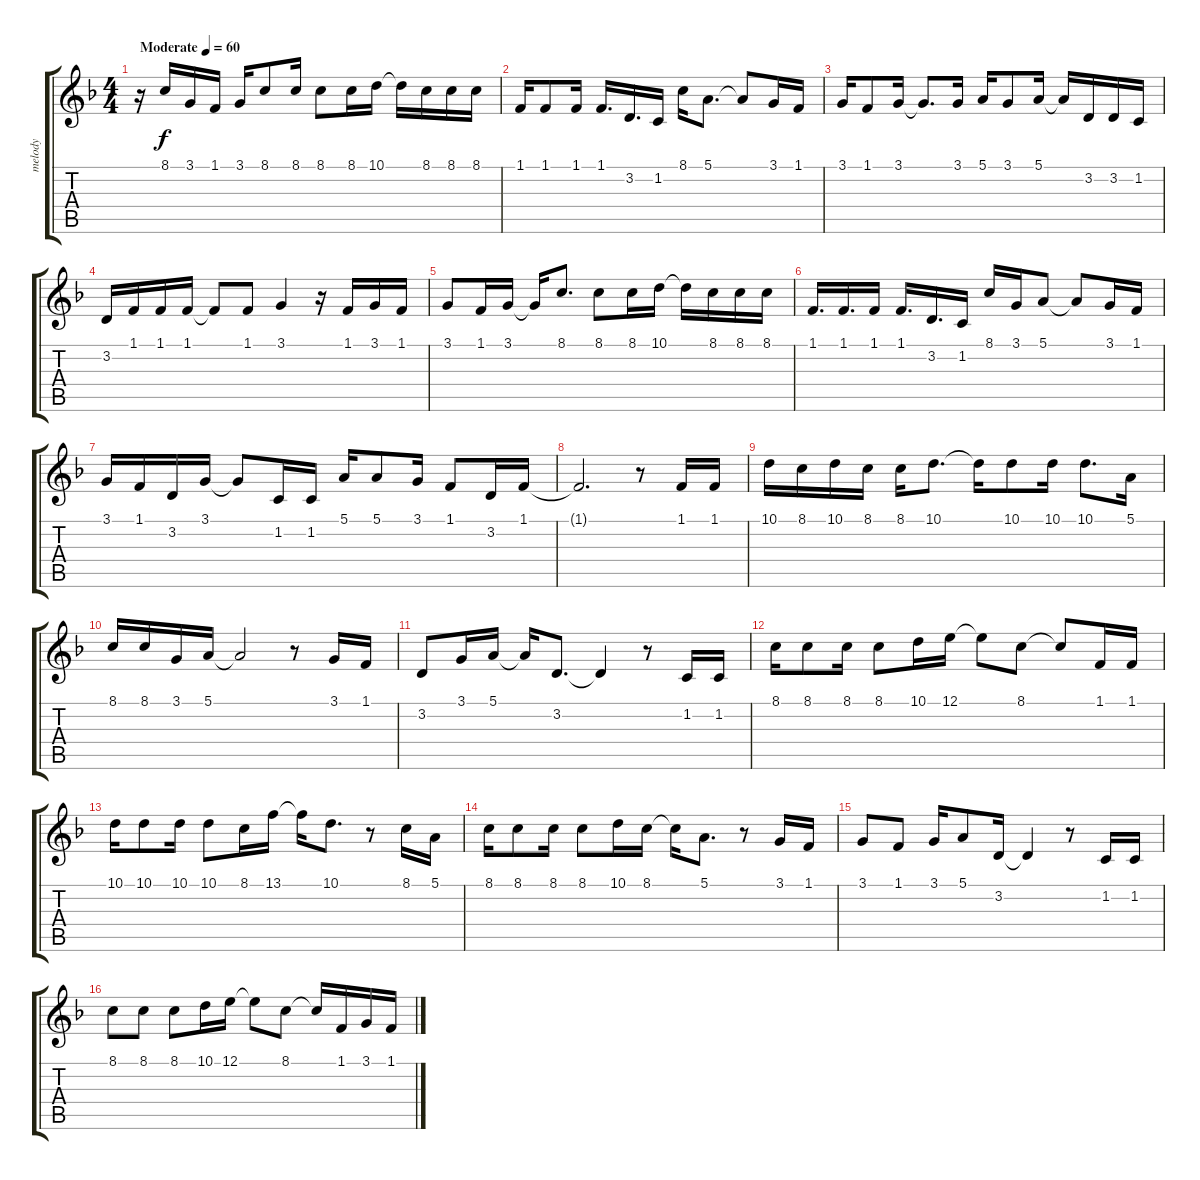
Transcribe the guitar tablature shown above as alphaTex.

\track ("melody" "melody") {instrument flute}
\staff {score tabs}
\tuning (E4 B3 G3 D3 A2 E2) {hide}
\ts (4 4)
\tempo (60 "Moderate")
\clef g2
\ks f
r.16{dy f instrument flute} 8.1.16 3.1.16 1.1.16 3.1.16 8.1.8 8.1.16 8.1.8 8.1.16 10.1.16 10.1{t}.16 8.1.16 8.1.16 8.1.16 |
1.1.16 1.1.8 1.1.16 1.1.16{d} 3.2.16{d} 1.2.16 8.1.16 5.1.8{d} 5.1{t}.8 3.1.16 1.1.16 |
3.1.16 1.1.8 3.1.16 3.1{t}.8{d} 3.1.16 5.1.16 3.1.8 5.1.16 5.1{t}.16 3.2.16 3.2.16 1.2.16 |
3.2.16 1.1.16 1.1.16 1.1.16 1.1{t}.8 1.1.8 3.1.4 r.16 1.1.16 3.1.16 1.1.16 |
3.1.8 1.1.16 3.1.16 3.1{t}.16 8.1.8{d} 8.1.8 8.1.16 10.1.16 10.1{t}.16 8.1.16 8.1.16 8.1.16 |
1.1.16{d} 1.1.16{d} 1.1.16 1.1.16{d} 3.2.16{d} 1.2.16 8.1.16 3.1.16 5.1.8 5.1{t}.8 3.1.16 1.1.16 |
3.1.16 1.1.16 3.2.16 3.1.16 3.1{t}.8 1.2.16 1.2.16 5.1.16 5.1.8 3.1.16 1.1.8 3.2.16 1.1.16 |
1.1{t}.2{d} r.8 1.1.16 1.1.16 |
10.1.16 8.1.16 10.1.16 8.1.16 8.1.16 10.1.8{d} 10.1{t}.16 10.1.8 10.1.16 10.1.8{d} 5.1.16 |
8.1.16 8.1.16 3.1.16 5.1.16 5.1{t}.2 r.8 3.1.16 1.1.16 |
3.2.8 3.1.16 5.1.16 5.1{t}.16 3.2.8{d} 3.2{t}.4 r.8 1.2.16 1.2.16 |
8.1.16 8.1.8 8.1.16 8.1.8 10.1.16 12.1.16 12.1{t}.8 8.1.8 8.1{t}.8 1.1.16 1.1.16 |
10.1.16 10.1.8 10.1.16 10.1.8 8.1.16 13.1.16 13.1{t}.16 10.1.8{d} r.8 8.1.16 5.1.16 |
8.1.16 8.1.8 8.1.16 8.1.8 10.1.16 8.1.16 8.1{t}.16 5.1.8{d} r.8 3.1.16 1.1.16 |
3.1.8 1.1.8 3.1.16 5.1.8 3.2.16 3.2{t}.4 r.8 1.2.16 1.2.16 |
8.1.8 8.1.8 8.1.8 10.1.16 12.1.16 12.1{t}.8 8.1.8 8.1{t}.16 1.1.16 3.1.16 1.1.16
